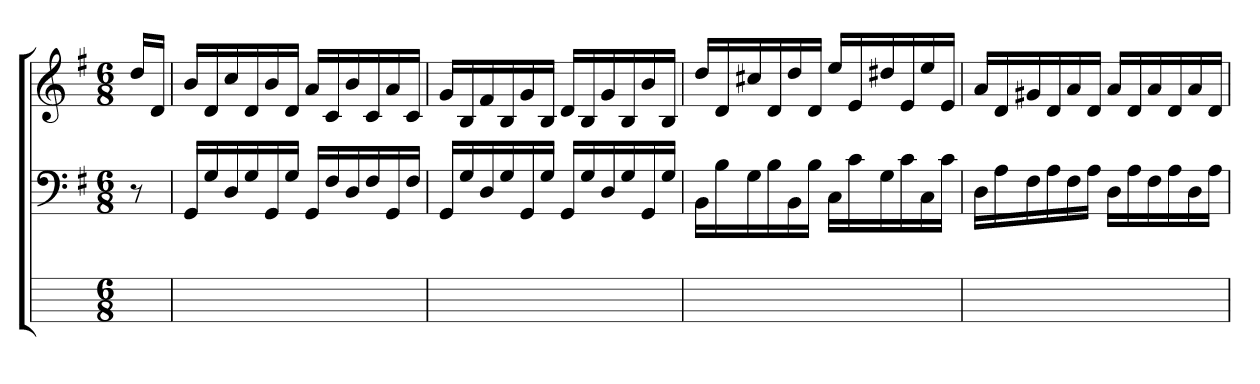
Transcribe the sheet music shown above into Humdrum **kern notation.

**kern	**kern	**kern
*part3	*part2	*part1
*staff3	*staff2	*staff1
*	*clefF4	*clefG2
*	*k[f#]	*k[f#]
*	*G:	*G:
*M6/8	*M6/8	*M6/8
=	=	=
8ryy	8r	16ddLL
.	.	16dJJ
=	=	=
2.ryy	16GGLL	16bLL
.	16G	16d
.	16D	16cc
.	16G	16d
.	16GG	16b
.	16GJJ	16dJJ
.	16GGLL	16aLL
.	16F#	16c
.	16D	16b
.	16F#	16c
.	16GG	16a
.	16F#JJ	16cJJ
=	=	=
2.ryy	16GGLL	16gLL
.	16G	16B
.	16D	16f#
.	16G	16B
.	16GG	16g
.	16GJJ	16BJJ
.	16GGLL	16dLL
.	16G	16B
.	16D	16g
.	16G	16B
.	16GG	16b
.	16GJJ	16BJJ
=	=	=
2.ryy	16BBLL	16ddLL
.	16B	16d
.	16G	16cc#X
.	16B	16d
.	16BB	16dd
.	16BJJ	16dJJ
.	16CLL	16eeLL
.	16c	16e
.	16G	16dd#X
.	16c	16e
.	16C	16ee
.	16cJJ	16eJJ
=	=	=
2.ryy	16DLL	16aLL
.	16A	16d
.	16F#	16g#X
.	16A	16d
.	16F#	16a
.	16AJJ	16dJJ
.	16DLL	16aLL
.	16A	16d
.	16F#	16a
.	16A	16d
.	16D	16a
.	16AJJ	16dJJ
=	=	=
*-	*-	*-
